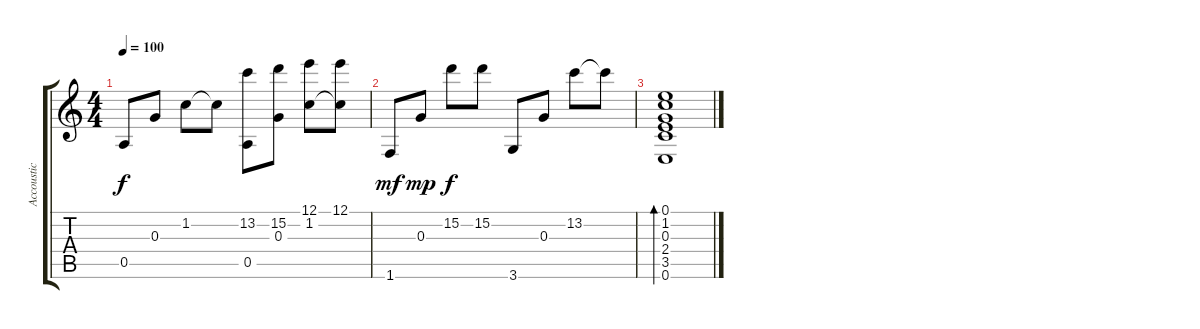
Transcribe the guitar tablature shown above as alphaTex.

\track ("Accoustic Guitar" "Accoustic ") {instrument acousticguitarsteel}
\staff {score tabs}
\tuning (E4 B3 G3 D3 A2 E2) {hide}
\ts (4 4)
\tempo 100
\clef g2
\ks c
0.5.8{dy f} 0.3.8 1.2.8 1.2{t}.8 (13.2 0.5).8 (15.2 0.3).8 (12.1 1.2).8 (12.1 1.2{t}).8 |
1.6.8{dy mf} 0.3.8{dy mp} 15.2.8{dy f} 15.2.8 3.6.8 0.3.8 13.2.8 13.2{t}.8 |
(0.1 1.2 0.3 2.4 3.5 0.6).1{bd 240}
